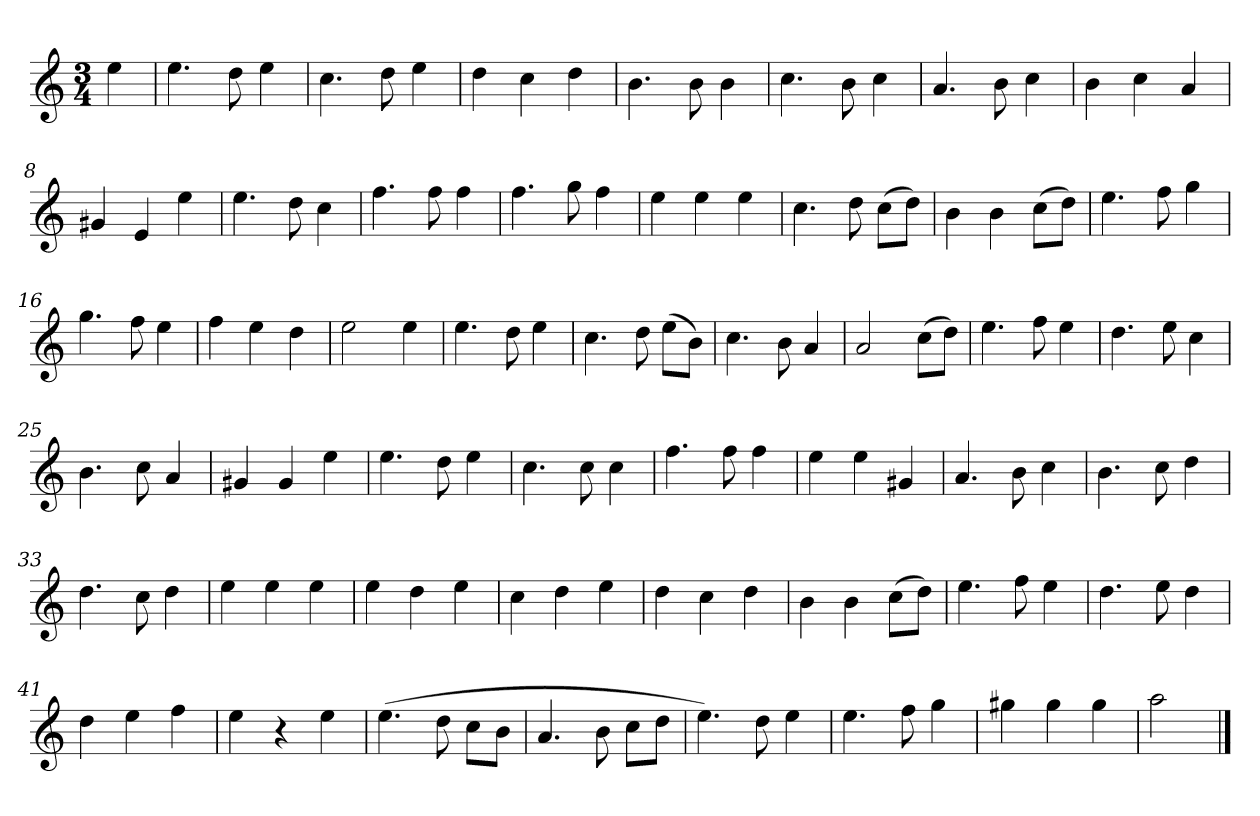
**kern
*part1
*staff1
*k[]
*M3/4
*MM120
=
4ee
=1
4.ee
8dd
4ee
=2
4.cc
8dd
4ee
=3
4dd
4cc
4dd
=4
4.b
8b
4b
=5
4.cc
8b
4cc
=6
4.a
8b
4cc
=7
4b
4cc
4a
=8
4g#X
4e
4ee
=9
4.ee
8dd
4cc
=10
4.ff
8ff
4ff
=11
4.ff
8gg
4ff
=12
4ee
4ee
4ee
=13
4.cc
8dd
(8ccL
8ddJ)
=14
4b
4b
(8ccL
8ddJ)
=15
4.ee
8ff
4gg
=16
4.gg
8ff
4ee
=17
4ff
4ee
4dd
=18
2ee
4ee
=19
4.ee
8dd
4ee
=20
4.cc
8dd
(8eeL
8bJ)
=21
4.cc
8b
4a
=22
2a
(8ccL
8ddJ)
=23
4.ee
8ff
4ee
=24
4.dd
8ee
4cc
=25
4.b
8cc
4a
=26
4g#X
4g#
4ee
=27
4.ee
8dd
4ee
=28
4.cc
8cc
4cc
=29
4.ff
8ff
4ff
=30
4ee
4ee
4g#X
=31
4.a
8b
4cc
=32
4.b
8cc
4dd
=33
4.dd
8cc
4dd
=34
4ee
4ee
4ee
=35
4ee
4dd
4ee
=36
4cc
4dd
4ee
=37
4dd
4cc
4dd
=38
4b
4b
(8ccL
8ddJ)
=39
4.ee
8ff
4ee
=40
4.dd
8ee
4dd
=41
4dd
4ee
4ff
=42
4ee
4r
4ee
=43
(4.ee
8dd
8ccL
8bJ
=44
4.a
8b
8ccL
8ddJ
=45
4.ee)
8dd
4ee
=46
4.ee
8ff
4gg
=47
4gg#X
4gg#
4gg#
=48
2aa
==
*-
